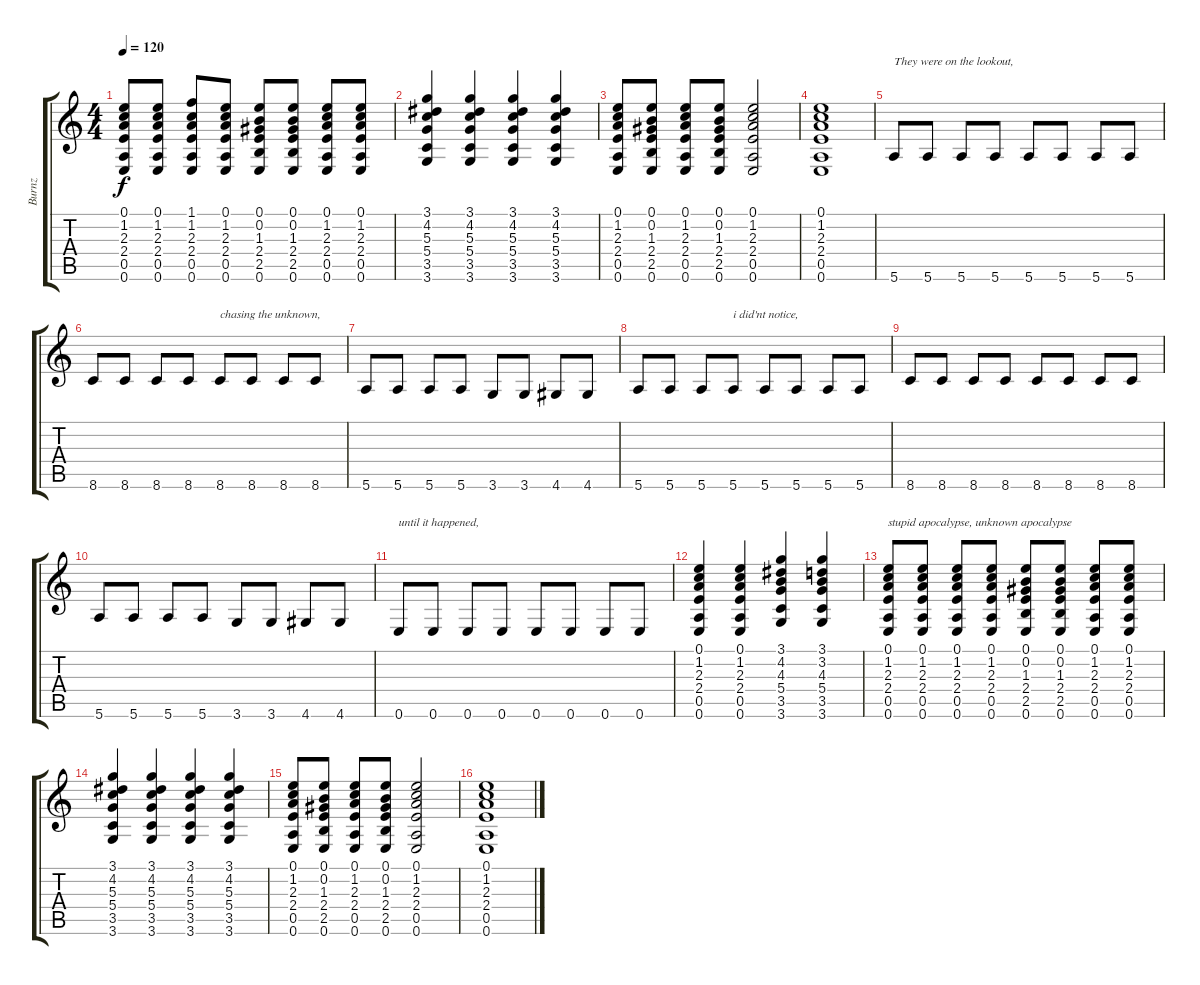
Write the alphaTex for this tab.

\track ("Burnz" "Burnz") {instrument overdrivenguitar}
\staff {score tabs}
\tuning (E4 B3 G3 D3 A2 E2) {hide}
\ts (4 4)
\tempo 120
\clef g2
\ks c
(0.1 1.2 2.3 2.4 0.5 0.6).8{dy f} (0.1 1.2 2.3 2.4 0.5 0.6).8 (1.1 1.2 2.3 2.4 0.5 0.6).8 (0.1 1.2 2.3 2.4 0.5 0.6).8 (0.1 0.2 1.3 2.4 2.5 0.6).8 (0.1 0.2 1.3 2.4 2.5 0.6).8 (0.1 1.2 2.3 2.4 0.5 0.6).8 (0.1 1.2 2.3 2.4 0.5 0.6).8 |
(3.1 4.2 5.3 5.4 3.5 3.6).4 (3.1 4.2 5.3 5.4 3.5 3.6).4 (3.1 4.2 5.3 5.4 3.5 3.6).4 (3.1 4.2 5.3 5.4 3.5 3.6).4 |
(0.1 1.2 2.3 2.4 0.5 0.6).8 (0.1 0.2 1.3 2.4 2.5 0.6).8 (0.1 1.2 2.3 2.4 0.5 0.6).8 (0.1 0.2 1.3 2.4 2.5 0.6).8 (0.1 1.2 2.3 2.4 0.5 0.6).2 |
(0.1 1.2 2.3 2.4 0.5 0.6).1 |
5.6.8{txt "They were on the lookout,"} 5.6.8 5.6.8 5.6.8 5.6.8 5.6.8 5.6.8 5.6.8 |
8.6.8 8.6.8 8.6.8 8.6.8 8.6.8{txt "chasing the unknown,"} 8.6.8 8.6.8 8.6.8 |
5.6.8 5.6.8 5.6.8 5.6.8 3.6.8 3.6.8 4.6.8 4.6.8 |
5.6.8 5.6.8 5.6.8 5.6.8{txt "i did'nt notice,"} 5.6.8 5.6.8 5.6.8 5.6.8 |
8.6.8 8.6.8 8.6.8 8.6.8 8.6.8 8.6.8 8.6.8 8.6.8 |
5.6.8 5.6.8 5.6.8 5.6.8 3.6.8 3.6.8 4.6.8 4.6.8 |
0.6.8{txt "until it happened,"} 0.6.8 0.6.8 0.6.8 0.6.8 0.6.8 0.6.8 0.6.8 |
(0.1 1.2 2.3 2.4 0.5 0.6).4 (0.1 1.2 2.3 2.4 0.5 0.6).4 (3.1 4.2 4.3 5.4 3.5 3.6).4 (3.1 3.2 4.3 5.4 3.5 3.6).4 |
(0.1 1.2 2.3 2.4 0.5 0.6).8{txt "stupid apocalypse, unknown apocalypse"} (0.1 1.2 2.3 2.4 0.5 0.6).8 (0.1 1.2 2.3 2.4 0.5 0.6).8 (0.1 1.2 2.3 2.4 0.5 0.6).8 (0.1 0.2 1.3 2.4 2.5 0.6).8 (0.1 0.2 1.3 2.4 2.5 0.6).8 (0.1 1.2 2.3 2.4 0.5 0.6).8 (0.1 1.2 2.3 2.4 0.5 0.6).8 |
(3.1 4.2 5.3 5.4 3.5 3.6).4 (3.1 4.2 5.3 5.4 3.5 3.6).4 (3.1 4.2 5.3 5.4 3.5 3.6).4 (3.1 4.2 5.3 5.4 3.5 3.6).4 |
(0.1 1.2 2.3 2.4 0.5 0.6).8 (0.1 0.2 1.3 2.4 2.5 0.6).8 (0.1 1.2 2.3 2.4 0.5 0.6).8 (0.1 0.2 1.3 2.4 2.5 0.6).8 (0.1 1.2 2.3 2.4 0.5 0.6).2 |
(0.1 1.2 2.3 2.4 0.5 0.6).1
